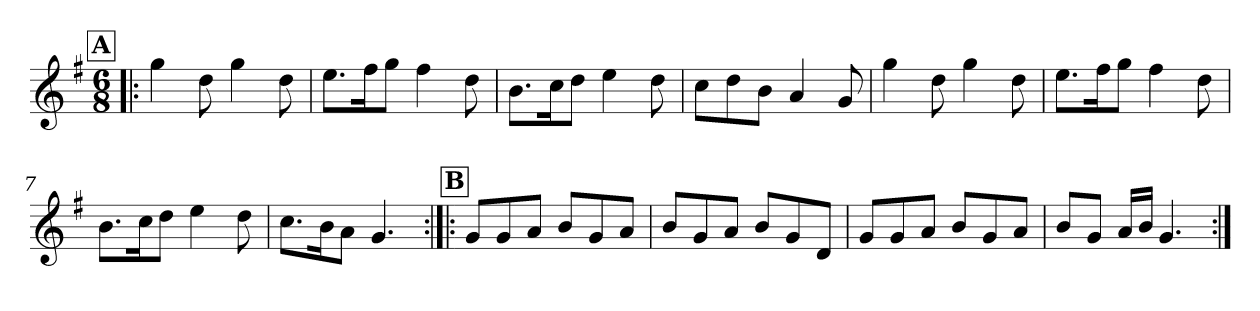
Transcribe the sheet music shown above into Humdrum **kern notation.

**kern
*part1
*staff1
*clefG2
*k[f#]
*G:
*M6/8
*MM168
!!LO:REH:place=s1:a:B:fs=14:t=A
=1!|:
4gg\
8dd\
4gg\
8dd\
=2
8.ee\L
16ff#\K
8gg\J
4ff#\
8dd\
=3
8.b\L
16cc\K
8dd\J
4ee\
8dd\
=4
8cc\L
8dd\
8b\J
4a/
8g/
=5
4gg\
8dd\
4gg\
8dd\
=6
8.ee\L
16ff#\K
8gg\J
4ff#\
8dd\
=7
8.b\L
16cc\K
8dd\J
4ee\
8dd\
=8
8.cc\L
16b\K
8a\J
4.g/
!!LO:LB:g=z
!!LO:REH:place=s1:a:B:fs=14:t=B
=9:|!|:
8g/L
8g/
8a/J
8b/L
8g/
8a/J
=10
8b/L
8g/
8a/J
8b/L
8g/
8d/J
=11
8g/L
8g/
8a/J
8b/L
8g/
8a/J
=12
8b/L
8g/J
16a/LL
16b/JJ
4.g/
=:|!
*-
